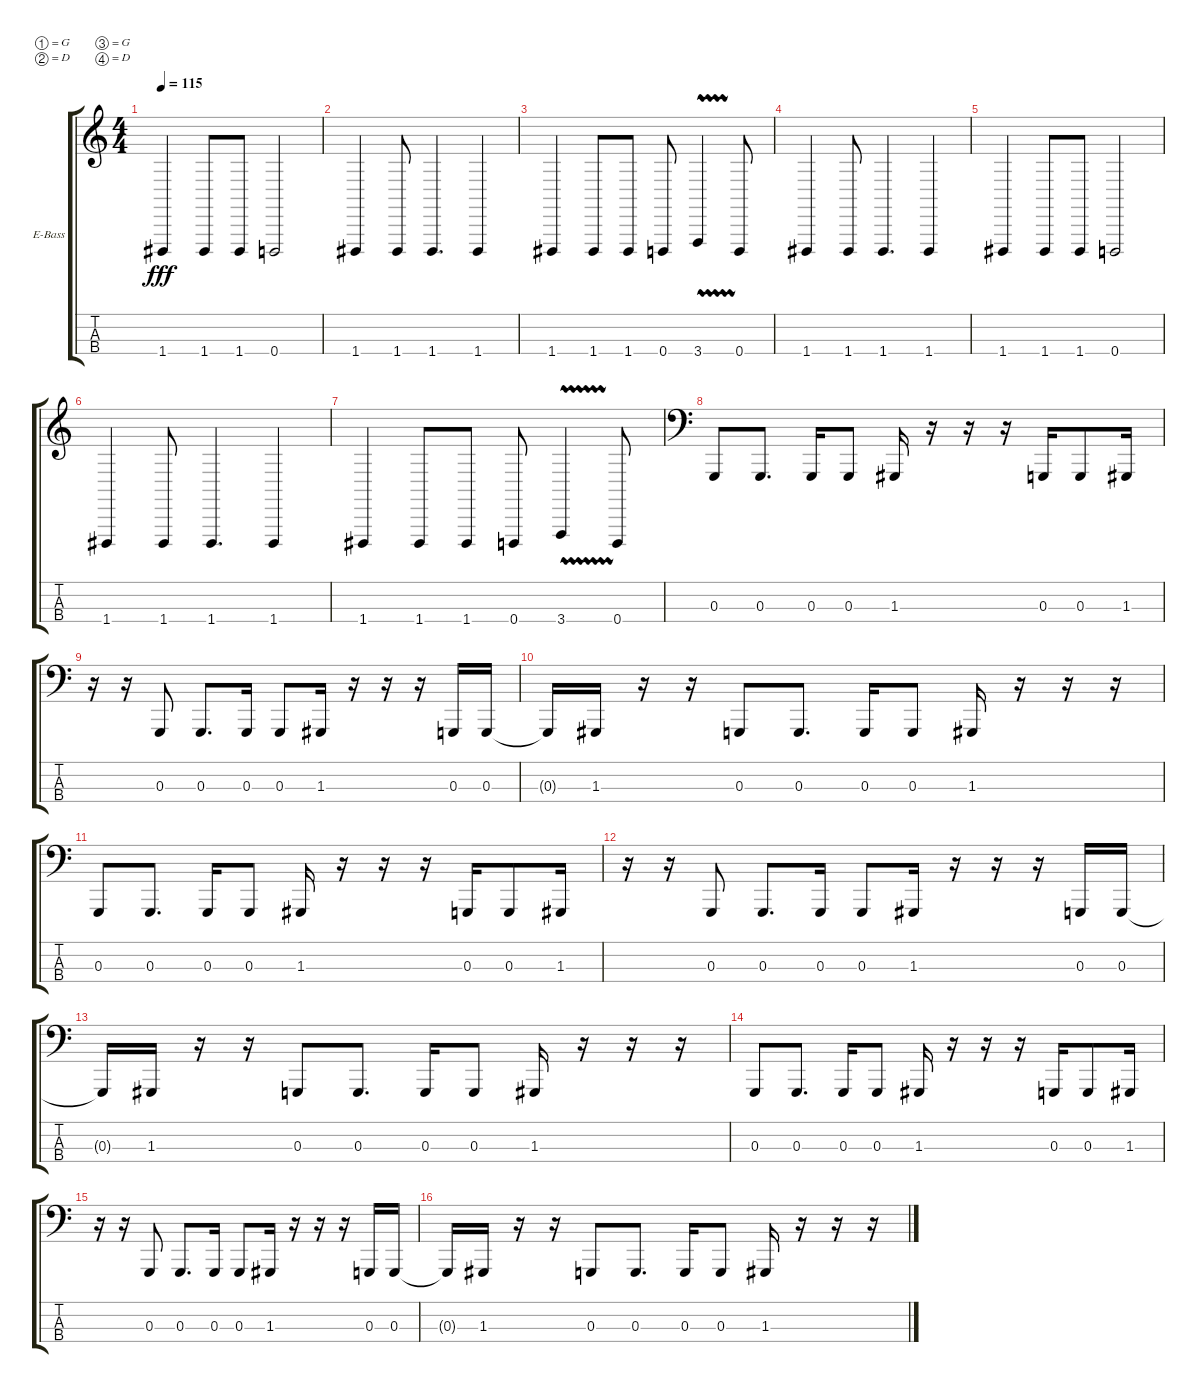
\bracketExtendMode groupsimilarinstruments
\firstSystemTrackNameOrientation horizontal
\otherSystemsTrackNameOrientation horizontal
\track ("James" "E-Bass") {instrument electricbassfinger}
\staff {score tabs}
\tuning (G1 D1 G0 D0)
\ts (4 4)
\tempo 115
\clef g2
\ks c
1.4.4{dy fff} 1.4.8 1.4.8 0.4.2 |
1.4.4 1.4.8 1.4.4{d} 1.4.4 |
1.4.4 1.4.8 1.4.8 0.4.8 3.4{vw}.4 0.4.8 |
1.4.4 1.4.8 1.4.4{d} 1.4.4 |
1.4.4 1.4.8 1.4.8 0.4.2 |
1.4.4 1.4.8 1.4.4{d} 1.4.4 |
1.4.4 1.4.8 1.4.8 0.4.8 3.4{vw}.4 0.4.8 |
\clef f4
0.3.8 0.3.8{d} 0.3.16 0.3.8 1.3.16 r.16 r.16 r.16 0.3.16 0.3.8 1.3.16 |
r.16 r.16 0.3.8 0.3.8{d} 0.3.16 0.3.8 1.3.16 r.16 r.16 r.16 0.3.16 0.3.16 |
0.3{t}.16 1.3.16 r.16 r.16 0.3.8 0.3.8{d} 0.3.16 0.3.8 1.3.16 r.16 r.16 r.16 |
0.3.8 0.3.8{d} 0.3.16 0.3.8 1.3.16 r.16 r.16 r.16 0.3.16 0.3.8 1.3.16 |
r.16 r.16 0.3.8 0.3.8{d} 0.3.16 0.3.8 1.3.16 r.16 r.16 r.16 0.3.16 0.3.16 |
0.3{t}.16 1.3.16 r.16 r.16 0.3.8 0.3.8{d} 0.3.16 0.3.8 1.3.16 r.16 r.16 r.16 |
0.3.8 0.3.8{d} 0.3.16 0.3.8 1.3.16 r.16 r.16 r.16 0.3.16 0.3.8 1.3.16 |
r.16 r.16 0.3.8 0.3.8{d} 0.3.16 0.3.8 1.3.16 r.16 r.16 r.16 0.3.16 0.3.16 |
0.3{t}.16 1.3.16 r.16 r.16 0.3.8 0.3.8{d} 0.3.16 0.3.8 1.3.16 r.16 r.16 r.16
